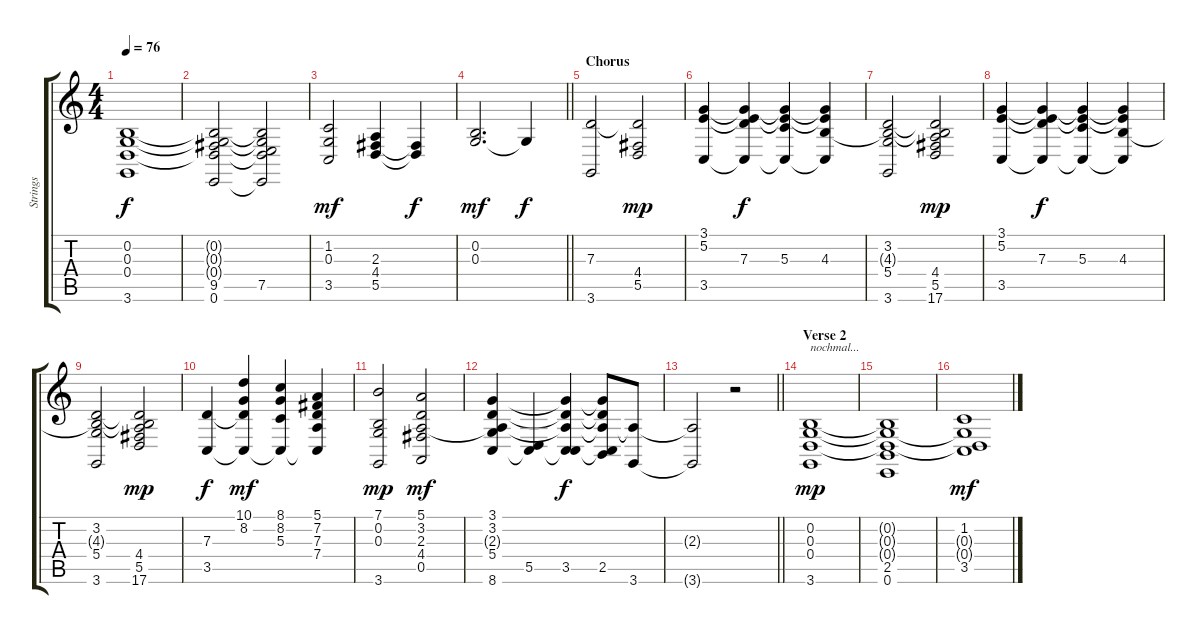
\track ("Strings" "Strings") {instrument stringensemble1}
\staff {score tabs}
\tuning (E4 B3 G3 D3 A2 E2) {hide}
\ts (4 4)
\tempo 76
\clef g2
\ks c
(0.2 0.3 0.4 3.6).1{dy f} |
(0.2{t} 0.3{t} 0.4{t} 9.5 0.6).2 (0.2{t} 0.3{t} 0.4{t} 7.5 0.6{t}).2 |
(1.2 0.3 3.5).2{dy mf} (2.3 4.4 5.5).4 (4.4{t} 5.5{t}).4{dy f} |
\barLineRight lightlight
(0.2 0.3).2{d dy mf} 0.3{t}.4{dy f} |
\section ("" "Chorus")
(7.3 3.6).2 (7.3{t} 4.4 5.5).2{dy mp} |
(3.1 5.2 3.5).4 (3.1{t} 5.2{t} 7.3 3.5{t}).4{dy f} (3.1{t} 5.2{t} 5.3 3.5{t}).4 (3.1{t} 5.2{t} 4.3 3.5{t}).4 |
(3.2 4.3{t} 5.4 3.6).2 (3.2{t} 4.3{t} 4.4 5.5 17.6).2{dy mp} |
(3.1 5.2 3.5).4 (3.1{t} 5.2{t} 7.3 3.5{t}).4{dy f} (3.1{t} 5.2{t} 5.3 3.5{t}).4 (3.1{t} 5.2{t} 4.3 3.5{t}).4 |
(3.2 4.3{t} 5.4 3.6).2 (3.2{t} 4.3{t} 4.4 5.5 17.6).2{dy mp} |
(7.3 3.5).4{dy f} (10.1 8.2 7.3{t} 3.5{t}).4{dy mf} (8.1 8.2 5.3 3.5{t}).4 (5.1 7.2 7.3 7.4 3.5{t}).4 |
(7.1 0.2 0.3 3.6).2{dy mp} (5.1 3.2 2.3 4.4 0.5).2{dy mf} |
(3.1 3.2 2.3{t} 5.4 8.6).4{volume 0} (5.5 8.6{t}).4 (3.1{t} 3.2{t} 2.3{t} 3.5 8.6{t}).4{dy f} (3.1{t} 3.2{t} 2.3{t} 2.5 8.6{t}).8 (2.3{t} 3.6).8 |
\barLineRight lightlight
(2.3{t} 3.6{t}).2 r.2 |
\section ("" "Verse 2")
(0.2 0.3 0.4 3.6).1{txt "nochmal..." dy mp volume 8} |
(0.2{t} 0.3{t} 0.4{t} 2.5 0.6).1 |
(1.2 0.3{t} 0.4{t} 3.5).1{dy mf}
